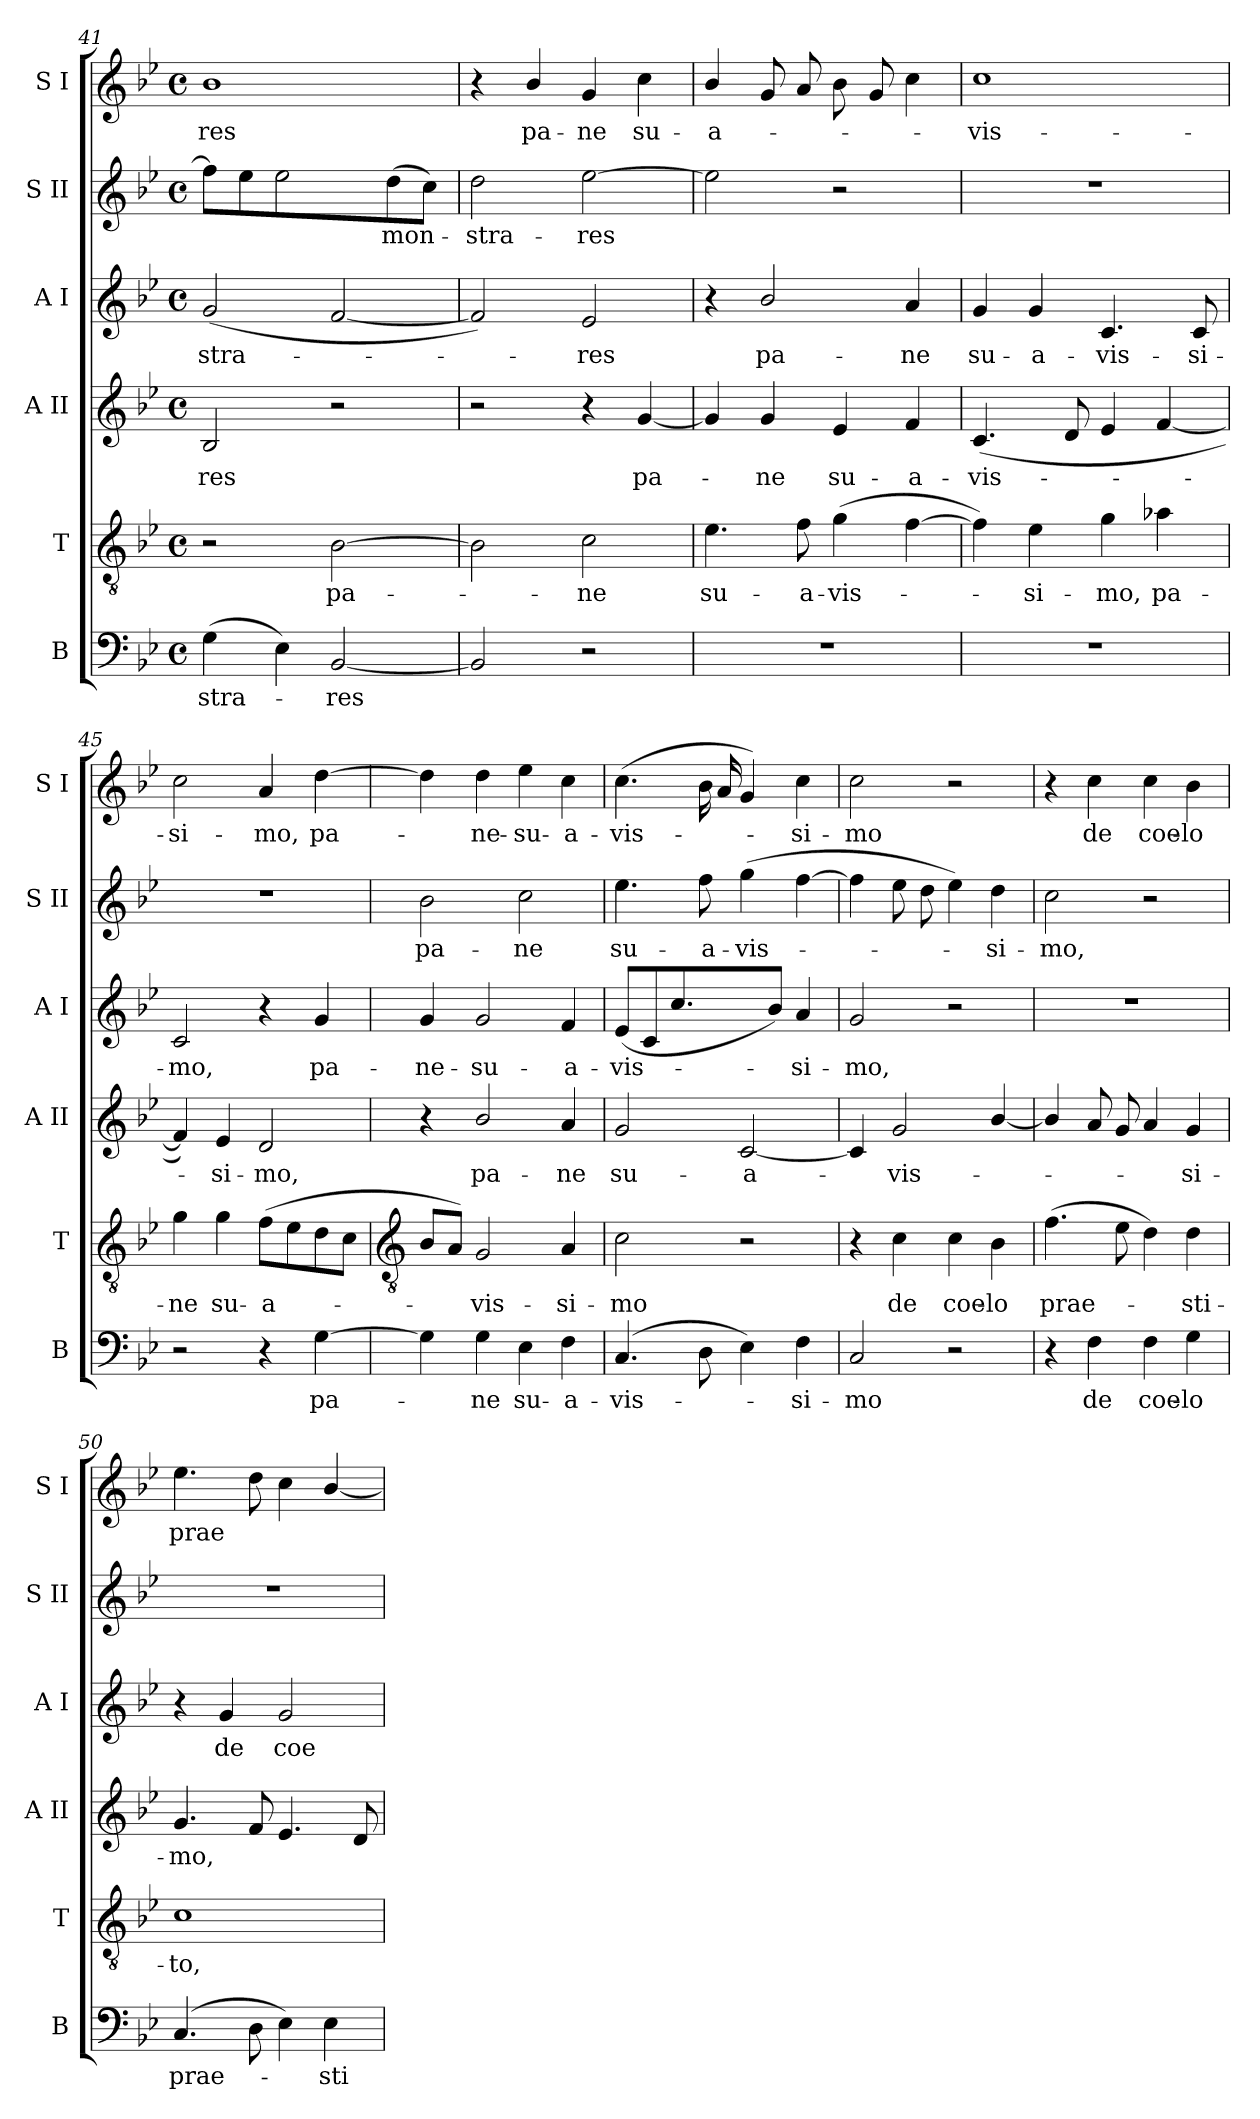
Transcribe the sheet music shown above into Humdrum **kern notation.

**kern	**text	**kern	**text	**kern	**text	**kern	**text	**kern	**text	**kern	**text
*part6	*part6	*part5	*part5	*part4	*part4	*part3	*part3	*part2	*part2	*part1	*part1
*staff6	*staff6	*staff5	*staff5	*staff4	*staff4	*staff3	*staff3	*staff2	*staff2	*staff1	*staff1
*I"B	*	*I"T	*	*I"A II	*	*I"A I	*	*I"S II	*	*I"S I	*
*I'B	*	*I'T	*	*I'A II	*	*I'A I	*	*I'S II	*	*I'S I	*
*clefF4	*	*clefGv2	*	*clefG2	*	*clefG2	*	*clefG2	*	*clefG2	*
*k[b-e-]	*	*k[b-e-]	*	*k[b-e-]	*	*k[b-e-]	*	*k[b-e-]	*	*k[b-e-]	*
*B-:	*	*B-:	*	*B-:	*	*B-:	*	*B-:	*	*B-:	*
*M4/4	*	*M4/4	*	*M4/4	*	*M4/4	*	*M4/4	*	*M4/4	*
*met(c)	*	*met(c)	*	*met(c)	*	*met(c)	*	*met(c)	*	*met(c)	*
=41	=41	=41	=41	=41	=41	=41	=41	=41	=41	=41	=41
!	!LO:LY:b	!	!	!	!LO:LY:b	!	!LO:LY:b	!	!	!	!LO:LY:b
(>4G	-stra-	2r	.	2B-	-res	(<2g	-stra-	8ffL]	.	1b-	-res
.	.	.	.	.	.	.	.	8ee-	.	.	.
4E-)	.	.	.	.	.	.	.	2ee-	.	.	.
!	!LO:LY:b	!	!LO:LY:b	!	!	!	!	!	!	!	!
[2BB-	res	[2B-	pa-	2r	.	[2f	.	.	.	.	.
!	!	!	!	!	!	!	!	!	!LO:LY:b	!	!
.	.	.	.	.	.	.	.	(>8dd	mon-	.	.
.	.	.	.	.	.	.	.	8ccJ)	.	.	.
=42	=42	=42	=42	=42	=42	=42	=42	=42	=42	=42	=42
!	!	!	!	!	!	!	!	!	!LO:LY:b	!	!
2BB-]	.	2B-]	.	2r	.	2f])	.	2dd	stra-	4r	.
!	!	!	!	!	!	!	!	!	!	!	!LO:LY:b
.	.	.	.	.	.	.	.	.	.	4b-/	pa-
!	!	!	!LO:LY:b	!	!	!	!LO:LY:b	!	!LO:LY:b	!	!LO:LY:b
2r	.	2c	ne	4r	.	2e-	res	[2ee-	-res	4g	-ne
!	!	!	!	!	!LO:LY:b	!	!	!	!	!	!LO:LY:b
.	.	.	.	[4g	pa-	.	.	.	.	4cc	su-
=43	=43	=43	=43	=43	=43	=43	=43	=43	=43	=43	=43
!	!	!	!LO:LY:b	!	!	!	!	!	!	!	!LO:LY:b
1r	.	4.e-	su-	4g]	.	4r	.	2ee-]	.	4b-/	-a-
!	!	!	!	!	!LO:LY:b	!	!LO:LY:b	!	!	!	!
.	.	.	.	4g	ne	2b-/	pa-	.	.	8gL	.
!	!	!	!LO:LY:b	!	!	!	!	!	!	!	!
.	.	8f	-a-	.	.	.	.	.	.	8a	.
!	!	!	!LO:LY:b	!	!LO:LY:b	!	!	!	!	!	!
.	.	(>4g	-vis-	4e-	su-	.	.	2r	.	8b-	.
.	.	.	.	.	.	.	.	.	.	8g	.
!	!	!	!	!	!LO:LY:b	!	!LO:LY:b	!	!	!	!
.	.	[4f	.	4f	-a-	4a	-ne	.	.	4cc	.
=44	=44	=44	=44	=44	=44	=44	=44	=44	=44	=44	=44
!	!	!	!	!	!LO:LY:b	!	!LO:LY:b	!	!	!	!LO:LY:b
1r	.	4f])	.	(<4.c	-vis-	4g	su-	1r	.	1cc	vis-
!	!	!	!LO:LY:b	!	!	!	!LO:LY:b	!	!	!	!
.	.	4e-	si-	.	.	4g	-a-	.	.	.	.
.	.	.	.	8dL	.	.	.	.	.	.	.
!	!	!	!LO:LY:b	!	!	!	!LO:LY:b	!	!	!	!
.	.	4g	-mo,	4e-	.	4.c	-vis-	.	.	.	.
!	!	!	!LO:LY:b	!	!	!	!	!	!	!	!
.	.	4a-X	pa-	[4f	.	.	.	.	.	.	.
!	!	!	!	!	!	!	!LO:LY:b	!	!	!	!
.	.	.	.	.	.	8c	-si-	.	.	.	.
=45	=45	=45	=45	=45	=45	=45	=45	=45	=45	=45	=45
!	!	!	!LO:LY:b	!	!	!	!LO:LY:b	!	!	!	!LO:LY:b
2r	.	4g	-ne	4f])	.	2c	-mo,	1r	.	2cc	-si-
!	!	!	!LO:LY:b	!	!LO:LY:b	!	!	!	!	!	!
.	.	4g	su-	4e-	si-	.	.	.	.	.	.
!	!	!	!LO:LY:b	!	!LO:LY:b	!	!	!	!	!	!LO:LY:b
4r	.	(<8fL	-a-	2d	-mo,	4r	.	.	.	4a	-mo,
.	.	8e-	.	.	.	.	.	.	.	.	.
!	!LO:LY:b	!	!	!	!	!	!LO:LY:b	!	!	!	!LO:LY:b
[4G	pa-	8d	.	.	.	4g	pa-	.	.	[4dd	pa-
.	.	8cJ	.	.	.	.	.	.	.	.	.
!!LO:LB:g=z
=46	=46	=46	=46	=46	=46	=46	=46	=46	=46	=46	=46
*	*	*clefGv2	*	*	*	*	*	*	*	*	*
!	!	!	!	!	!	!	!LO:LY:b	!	!LO:LY:b	!	!
4G]	.	8B-L	.	4r	.	4g	-ne-	2b-	pa-	4dd]	.
.	.	8AJ)	.	.	.	.	.	.	.	.	.
!	!LO:LY:b	!	!LO:LY:b	!	!LO:LY:b	!	!LO:LY:b	!	!	!	!LO:LY:b
4G	ne	2G	vis-	2b-/	pa-	2g	-su-	.	.	4dd	ne-
!	!LO:LY:b	!	!	!	!	!	!	!	!LO:LY:b	!	!LO:LY:b
4E-	su-	.	.	.	.	.	.	2cc	-ne	4ee-	-su-
!	!LO:LY:b	!	!LO:LY:b	!	!LO:LY:b	!	!LO:LY:b	!	!	!	!LO:LY:b
4F	-a-	4A	-si-	4a	-ne	4f	-a-	.	.	4cc	-a-
=47	=47	=47	=47	=47	=47	=47	=47	=47	=47	=47	=47
!	!LO:LY:b	!	!LO:LY:b	!	!LO:LY:b	!	!LO:LY:b	!	!LO:LY:b	!	!LO:LY:b
(>4.C	-vis-	2c	-mo	2g	su-	(<8e-L	-vis-	4.ee-	su-	(<4.cc	-vis-
.	.	.	.	.	.	8c	.	.	.	.	.
.	.	.	.	.	.	4.cc	.	.	.	.	.
!	!	!	!	!	!	!	!	!	!LO:LY:b	!	!
8DL	.	.	.	.	.	.	.	8ff	-a-	16b-LL	.
.	.	.	.	.	.	.	.	.	.	16a	.
!	!	!	!	!	!LO:LY:b	!	!	!	!LO:LY:b	!	!
4E-)	.	2r	.	[2c	-a-	.	.	(>4gg	-vis-	4g)	.
.	.	.	.	.	.	8b-/J)	.	.	.	.	.
!	!LO:LY:b	!	!	!	!	!	!LO:LY:b	!	!	!	!LO:LY:b
4F	si-	.	.	.	.	4a	si-	[4ff	.	4cc	si-
=48	=48	=48	=48	=48	=48	=48	=48	=48	=48	=48	=48
!	!LO:LY:b	!	!	!	!	!	!LO:LY:b	!	!	!	!LO:LY:b
2C	-mo	4r	.	4c]	.	2g	-mo,	4ff]	.	2cc	-mo
!	!	!	!LO:LY:b	!	!LO:LY:b	!	!	!	!	!	!
.	.	4c	de	2g	vis-	.	.	8ee-L	.	.	.
.	.	.	.	.	.	.	.	8dd	.	.	.
!	!	!	!LO:LY:b	!	!	!	!	!	!	!	!
2r	.	4c	coe-	.	.	2r	.	4ee-)	.	2r	.
!	!	!	!LO:LY:b	!	!	!	!	!	!LO:LY:b	!	!
.	.	4B-	-lo	[4b-/	.	.	.	4dd	si-	.	.
=49	=49	=49	=49	=49	=49	=49	=49	=49	=49	=49	=49
!	!	!	!LO:LY:b	!	!	!	!	!	!LO:LY:b	!	!
4r	.	(>4.f	prae-	4b-/]	.	1r	.	2cc	-mo,	4r	.
!	!LO:LY:b	!	!	!	!	!	!	!	!	!	!LO:LY:b
4F	de	.	.	8aL	.	.	.	.	.	4cc	de
.	.	8e-L	.	8g	.	.	.	.	.	.	.
!	!LO:LY:b	!	!	!	!	!	!	!	!	!	!LO:LY:b
4F	coe-	4d)	.	4a	.	.	.	2r	.	4cc	coe-
!	!LO:LY:b	!	!LO:LY:b	!	!LO:LY:b	!	!	!	!	!	!LO:LY:b
4G	-lo	4d	sti-	4g	si-	.	.	.	.	4b-	-lo
=50	=50	=50	=50	=50	=50	=50	=50	=50	=50	=50	=50
!	!LO:LY:b	!	!LO:LY:b	!	!LO:LY:b	!	!	!	!	!	!LO:LY:b
(>4.C	prae-	1c	-to,	4.g	-mo,	4r	.	1r	.	4.ee-	prae
!	!	!	!	!	!	!	!LO:LY:b	!	!	!	!
.	.	.	.	.	.	4g	de	.	.	.	.
8D	.	.	.	8f	.	.	.	.	.	8dd	.
!	!	!	!	!	!	!	!LO:LY:b	!	!	!	!
4E-)	.	.	.	4.e-	.	2g	coe-	.	.	4cc	.
!	!LO:LY:b	!	!	!	!	!	!	!	!	!	!
4E-	sti-	.	.	.	.	.	.	.	.	[4b-/	.
.	.	.	.	8d	.	.	.	.	.	.	.
=	=	=	=	=	=	=	=	=	=	=	=
*-	*-	*-	*-	*-	*-	*-	*-	*-	*-	*-	*-
